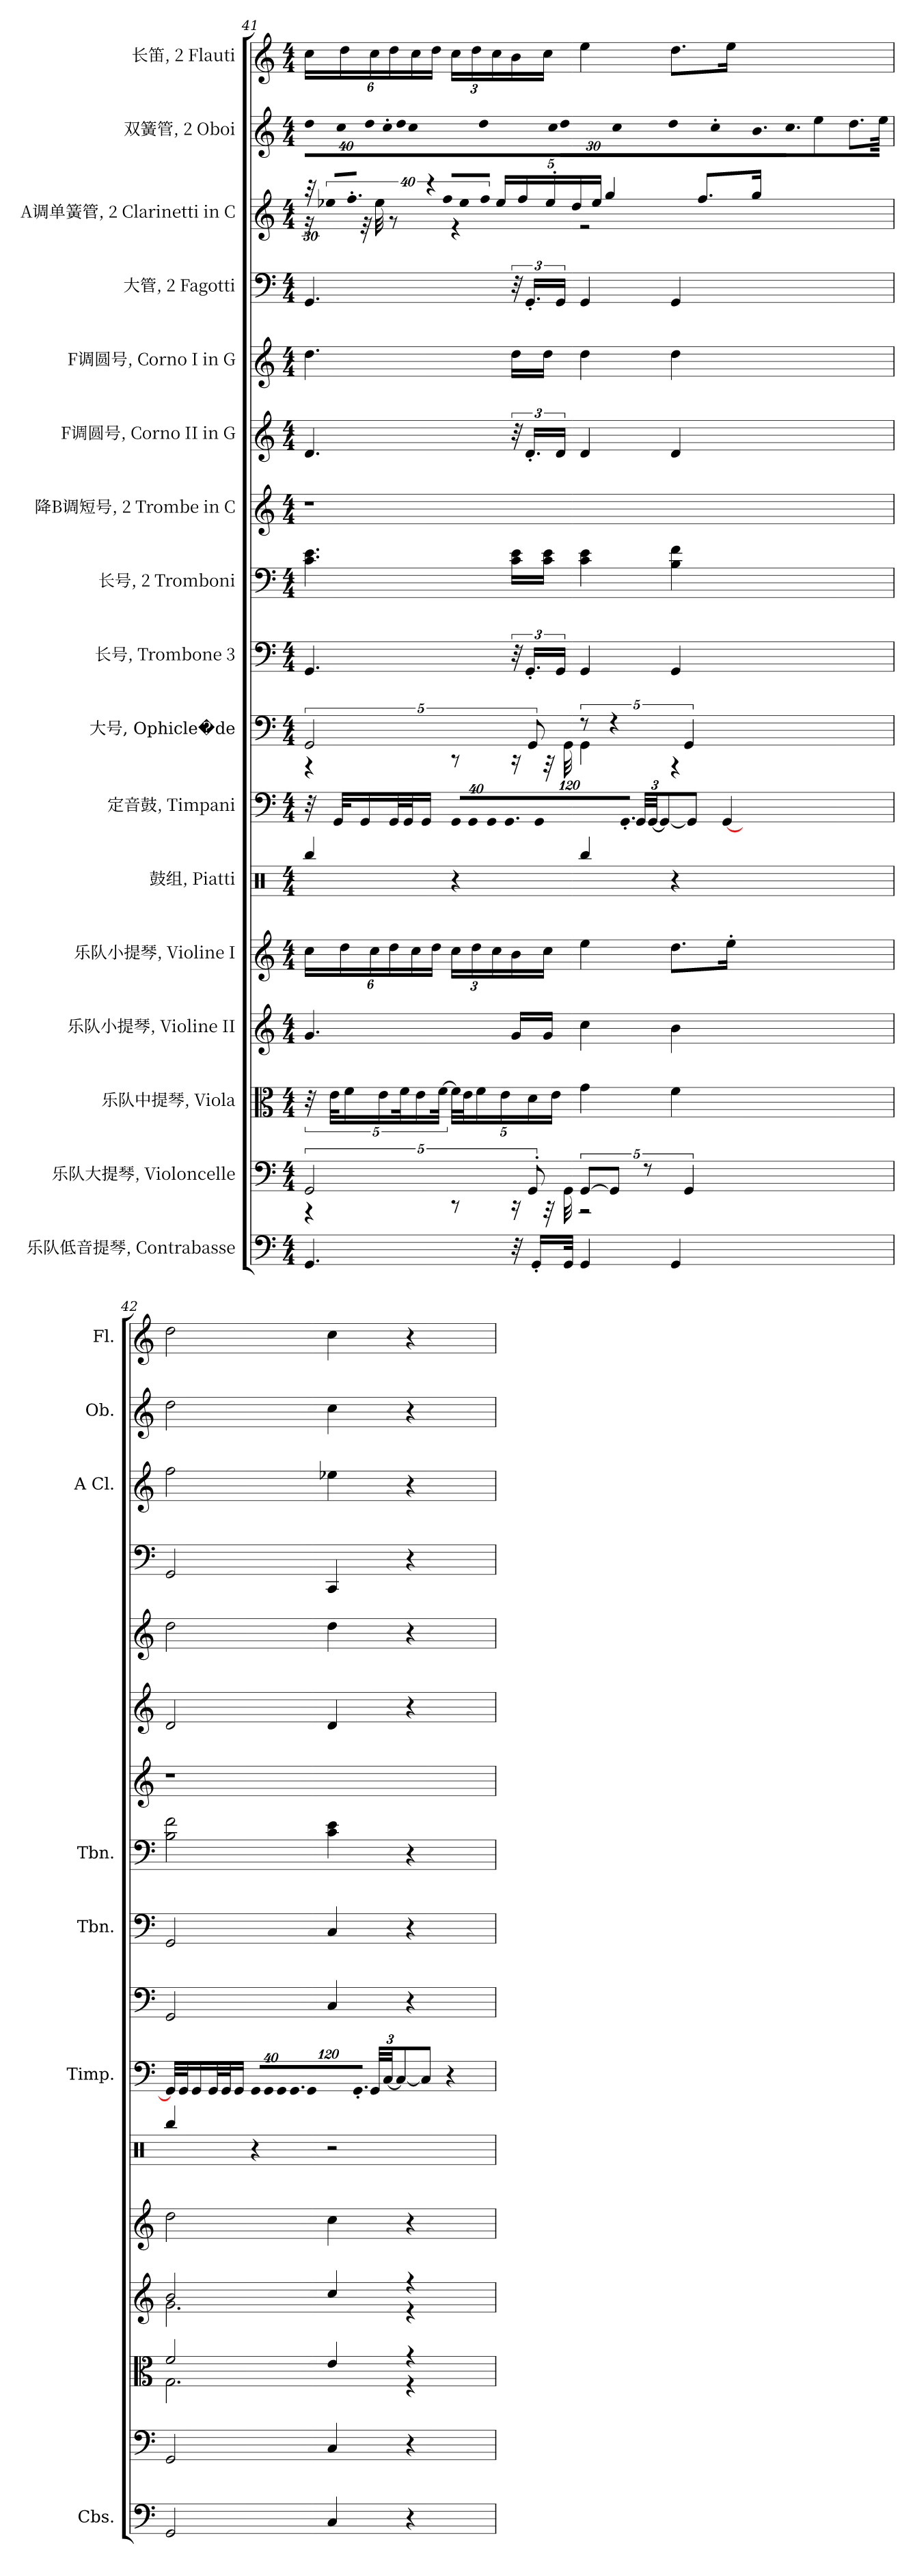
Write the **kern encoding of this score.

**kern	**kern	**kern	**kern	**kern	**kern	**kern	**kern	**kern	**kern	**kern	**kern	**kern	**kern	**kern	**kern	**kern
*part17	*part16	*part15	*part14	*part13	*part12	*part11	*part10	*part9	*part8	*part7	*part6	*part5	*part4	*part3	*part2	*part1
*staff17	*staff16	*staff15	*staff14	*staff13	*staff12	*staff11	*staff10	*staff9	*staff8	*staff7	*staff6	*staff5	*staff4	*staff3	*staff2	*staff1
*I"乐队低音提琴, Contrabasse	*I"乐队大提琴, Violoncelle	*I"乐队中提琴, Viola	*I"乐队小提琴, Violine II	*I"乐队小提琴, Violine I	*I"鼓组, Piatti	*I"定音鼓, Timpani	*I"大号, Ophicle�de	*I"长号, Trombone 3	*I"长号, 2 Tromboni	*I"降B调短号, 2 Trombe in C	*I"F调圆号, Corno II in G	*I"F调圆号, Corno I in G	*I"大管, 2 Fagotti	*I"A调单簧管, 2 Clarinetti in C	*I"双簧管, 2 Oboi	*I"长笛, 2 Flauti
*I'Cbs.	*	*	*	*	*	*I'Timp.	*	*I'Tbn.	*I'Tbn.	*	*	*	*	*I'A Cl.	*I'Ob.	*I'Fl.
*clefF4	*clefF4	*clefC3	*clefG2	*clefG2	*clefX	*clefF4	*clefF4	*clefF4	*clefF4	*clefG2	*clefG2	*clefG2	*clefF4	*clefG2	*clefG2	*clefG2
*ITrd7c12	*	*	*	*	*	*	*	*	*	*ITrd1c2	*ITrd4c7	*ITrd4c7	*	*ITrd2c3	*	*
*k[]	*k[]	*k[]	*k[]	*k[]	*k[]	*k[]	*k[]	*k[]	*k[]	*k[b-e-]	*k[b-]	*k[b-]	*k[]	*k[f#c#g#]	*k[]	*k[]
*M4/4	*M4/4	*M4/4	*M4/4	*M4/4	*M4/4	*M4/4	*M4/4	*M4/4	*M4/4	*M4/4	*M4/4	*M4/4	*M4/4	*M4/4	*M4/4	*M4/4
*MM162	*MM162	*MM162	*MM162	*MM162	*MM162	*MM162	*MM162	*MM162	*MM162	*MM162	*MM162	*MM162	*MM162	*MM162	*MM162	*MM162
=41	=41	=41	=41	=41	=41	=41	=41	=41	=41	=41	=41	=41	=41	=41	=41	=41
*	*^	*	*	*	*	*	*	*	*	*	*	*	*	*	*	*
*	*	*	*	*	*Xbrackettup	*	*	*	*	*	*	*	*	*	*	*	*
*	*	*	*	*	*	*	*	*^	*	*	*	*	*	*	*	*	*
!	!	!	!	!	!	!	!	!	!	!	!	!	!	!	!	!LO:N:vis=64	!	!
*	*	*	*	*	*	*	*	*	*	*	*	*	*	*	*	*^	*	*
*	*	*	*	*	*	*	*	*	*	*	*	*	*	*	*	*	*	*Xbrackettup	*
!	!	!	!	!	!	!	!	!	!	!	!	!	!	!	!	!	!	!LO:N:vis=32	!
*	*	*	*	*	*	*	*	*	*	*	*	*	*	*	*	*	*	*	*Xbrackettup
4.GGG/	5%2GG/	4r	40r	4.g/	24cc\LL	4Rbb/	32r	5%2GG/	4r	4.GG/	4.c\ 4.e\	1r	4.G/	4.g\	4.GG/	960%17r	16r	640%23dd\LLL	24cc\LL
!	!	!	!	!	!	!	!	!	!	!	!	!	!	!	!	!LO:N:vis=32	!	!	!
.	.	.	.	.	.	.	.	.	.	.	.	.	.	.	.	640%23ccn/LLL	.	.	.
.	.	.	40e\KLL	.	.	.	.	.	.	.	.	.	.	.	.	.	.	.	.
.	.	.	.	.	.	.	32GG/KLL	.	.	.	.	.	.	.	.	.	.	.	.
!	!	!	!	!	!	!	!	!	!	!	!	!	!	!	!	!	!	!LO:N:vis=32	!
.	.	.	.	.	.	.	.	.	.	.	.	.	.	.	.	.	.	640%23cc\	.
.	.	.	.	.	24dd\	.	.	.	.	.	.	.	.	.	.	.	.	.	24dd\
.	.	.	20f\	.	.	.	.	.	.	.	.	.	.	.	.	.	.	.	.
!	!	!	!	!	!	!	!	!	!	!	!	!	!	!	!	!LO:N:vis=32.	!	!	!
.	.	.	.	.	.	.	.	.	.	.	.	.	.	.	.	1920%103dd'/JJJ	.	.	.
.	.	.	.	.	.	.	16GG/	.	.	.	.	.	.	.	.	.	32r	.	.
!	!	!	!	!	!	!	!	!	!	!	!	!	!	!	!	!	!	!LO:N:vis=32	!
.	.	.	.	.	.	.	.	.	.	.	.	.	.	.	.	.	.	640%23dd\	.
.	.	.	.	.	24cc\	.	.	.	.	.	.	.	.	.	.	.	.	.	24cc\
.	.	.	.	.	.	.	.	.	.	.	.	.	.	.	.	.	32cc\	.	.
.	.	.	20e\	.	.	.	.	.	.	.	.	.	.	.	.	.	.	.	.
!	!	!	!	!	!	!	!	!	!	!	!	!	!	!	!	!LO:N:vis=32	!	!	!
.	.	.	.	.	.	.	.	.	.	.	.	.	.	.	.	640%23r	.	.	.
!	!	!	!	!	!	!	!	!	!	!	!	!	!	!	!	!	!	!LO:N:vis=32	!
.	.	.	.	.	.	.	.	.	.	.	.	.	.	.	.	.	.	640%23cc'\	.
.	.	.	.	.	24dd\	.	32GG/L	.	.	.	.	.	.	.	.	.	8r	.	24dd\
!	!	!	!	!	!	!	!	!	!	!	!	!	!	!	!	!LO:N:vis=32	!	!	!
.	.	.	.	.	.	.	.	.	.	.	.	.	.	.	.	640%23dd/LLL	.	.	.
!	!	!	!	!	!	!	!	!	!	!	!	!	!	!	!	!	!	!LO:N:vis=256%9	!
.	.	.	.	.	.	.	.	.	.	.	.	.	.	.	.	.	.	960%17dd\K	.
.	.	.	40f\K	.	.	.	.	.	.	.	.	.	.	.	.	.	.	.	.
.	.	.	.	.	.	.	32GG/J	.	.	.	.	.	.	.	.	.	.	.	.
!	!	!	!	!	!	!	!	!	!	!	!	!	!	!	!	!	!	!LO:N:vis=32	!
.	.	.	.	.	.	.	.	.	.	.	.	.	.	.	.	.	.	640%23cc\	.
.	.	.	.	.	24cc\	.	.	.	.	.	.	.	.	.	.	.	.	.	24cc\
.	.	.	20e\	.	.	.	.	.	.	.	.	.	.	.	.	.	.	.	.
!	!	!	!	!	!	!	!	!	!	!	!	!	!	!	!	!LO:N:vis=32	!	!	!
.	.	.	.	.	.	.	.	.	.	.	.	.	.	.	.	640%23cc/	.	.	.
.	.	.	.	.	.	.	16GG/JJ	.	.	.	.	.	.	.	.	.	.	.	.
!	!	!	!	!	!	!	!	!	!	!	!	!	!	!	!	!	!	!LO:N:vis=32	!
.	.	.	.	.	.	.	.	.	.	.	.	.	.	.	.	.	.	640%23dd\	.
.	.	.	.	.	24dd\JJ	.	.	.	.	.	.	.	.	.	.	.	.	.	24dd\JJ
!	!	!	!	!	!	!	!	!	!	!	!	!	!	!	!	!LO:N:vis=32	!	!	!
.	.	.	.	.	.	.	.	.	.	.	.	.	.	.	.	640%23dd/JJJ	.	.	.
.	.	.	[40f\JJk	.	.	.	.	.	.	.	.	.	.	.	.	.	.	.	.
!	!	!	!	!	!	!	!	!	!	!	!	!	!	!	!	!	!	!LO:N:vis=256%9	!
.	.	.	.	.	.	.	.	.	.	.	.	.	.	.	.	.	.	960%17cc\JJJk	.
*	*	*	*Xbrackettup	*	*	*	*Xbrackettup	*	*	*	*	*	*	*	*	*	*	*	*
*	*	*	*	*	*	*	*	*	*	*	*	*	*	*	*	*	*	*	*MM171
!	!	!	!	!	!	!	!LO:N:vis=32	!	!	!	!	!	!	!	!	!	!	!	!
.	.	8r	40f\LLL]	.	24cc\LL	4r	640%23GG/LLL	.	8r	.	.	.	.	.	.	.	4r	.	24cc\LL
*	*	*	*	*	*	*	*	*	*	*	*	*	*	*	*	*Xbrackettup	*	*	*
!	!	!	!	!	!	!	!	!	!	!	!	!	!	!	!	!	!	!LO:N:vis=32	!
.	.	.	.	.	.	.	.	.	.	.	.	.	.	.	.	20cc/LL	.	640%23dd\LLL	.
.	.	.	40e\J	.	.	.	.	.	.	.	.	.	.	.	.	.	.	.	.
!	!	!	!	!	!	!	!LO:N:vis=32	!	!	!	!	!	!	!	!	!	!	!	!
.	.	.	.	.	.	.	640%23GG/	.	.	.	.	.	.	.	.	.	.	.	.
!	!	!	!	!	!	!	!	!	!	!	!	!	!	!	!	!	!	!LO:N:vis=32	!
.	.	.	.	.	.	.	.	.	.	.	.	.	.	.	.	.	.	640%23cc\	.
.	.	.	.	.	24dd\	.	.	.	.	.	.	.	.	.	.	.	.	.	24dd\
.	.	.	20f\	.	.	.	.	.	.	.	.	.	.	.	.	.	.	.	.
.	.	.	.	.	.	.	.	.	.	.	.	.	.	.	.	20dd/	.	.	.
!	!	!	!	!	!	!	!LO:N:vis=32	!	!	!	!	!	!	!	!	!	!	!	!
.	.	.	.	.	.	.	640%23GG/	.	.	.	.	.	.	.	.	.	.	.	.
!	!	!	!	!	!	!	!	!	!	!	!	!	!	!	!	!	!	!LO:N:vis=32	!
.	.	.	.	.	.	.	.	.	.	.	.	.	.	.	.	.	.	640%23dd\	.
.	.	.	.	.	24cc\	.	.	.	.	.	.	.	.	.	.	.	.	.	24cc\
.	.	.	20e\	.	.	.	.	.	.	.	.	.	.	.	.	.	.	.	.
.	.	.	.	.	.	.	.	.	.	.	.	.	.	.	.	20cc'/	.	.	.
!	!	!	!	!	!	!	!LO:N:vis=32.	!	!	!	!	!	!	!	!	!	!	!	!
.	.	.	.	.	.	.	1920%103GG/	.	.	.	.	.	.	.	.	.	.	.	.
!	!	!	!	!	!	!	!	!	!	!	!	!	!	!	!	!	!	!LO:N:vis=32	!
.	.	.	.	.	.	.	.	.	.	.	.	.	.	.	.	.	.	640%23cc'\	.
32r	.	16r	.	16g/LL	16b\	.	.	.	16r	48r	16c\ 16e\LL	.	48r	16g\LL	48r	.	.	.	16b\
!	!	!	!	!	!	!	!	!	!	!	!	!	!	!	!	!	!	!LO:N:vis=32.	!
.	.	.	.	.	.	.	.	.	.	.	.	.	.	.	.	.	.	1920%103b\	.
.	.	.	.	.	.	.	.	.	.	24.GG'/LL	.	.	24.G'/LL	.	24.GG'/LL	.	.	.	.
.	10GG'/	.	20d\	.	.	.	.	10GG/	.	.	.	.	.	.	.	.	.	.	.
.	.	.	.	.	.	.	.	.	.	.	.	.	.	.	.	20b/	.	.	.
16GGG'/LL	.	.	.	.	.	.	.	.	.	.	.	.	.	.	.	.	.	.	.
!	!	!	!	!	!	!	!LO:N:vis=32	!	!	!	!	!	!	!	!	!	!	!	!
.	.	.	.	.	.	.	640%23GG/	.	.	.	.	.	.	.	.	.	.	.	.
.	.	32r	.	16g/JJ	16cc\JJ	.	.	.	32r	.	16c\ 16e\JJ	.	.	16g\JJ	.	.	.	.	16cc\JJ
!	!	!	!	!	!	!	!LO:N:vis=32.	!	!	!	!	!	!	!	!	!	!	!	!
.	.	.	.	.	.	.	1920%103GG'/JJJ	.	.	.	.	.	.	.	.	.	.	.	.
!	!	!	!	!	!	!	!	!	!	!	!	!	!	!	!	!	!	!LO:N:vis=32.	!
.	.	.	.	.	.	.	.	.	.	.	.	.	.	.	.	.	.	1920%103cc\JJJ	.
.	.	.	20e\JJ	.	.	.	.	.	.	.	.	.	.	.	.	.	.	.	.
.	.	.	.	.	.	.	.	.	.	.	.	.	.	.	.	20cc/JJ	.	.	.
.	.	.	.	.	.	.	.	.	.	24GG/JJ	.	.	24G/JJ	.	24GG/JJ	.	.	.	.
32GGG/JJk	.	32GG\	.	.	.	.	.	.	32GG\	.	.	.	.	.	.	.	.	.	.
*	*	*	*	*	*	*	*	*	*	*	*	*	*	*	*	*	*	*	*MM164
4GGG/	[10GG/L	2r	4g\	4cc\	4ee\	4Rbb/	.	10r	4GG\	4GG/	4c\ 4e\	.	4G/	4g\	4GG/	.	2r	.	4ee\
.	.	.	.	.	.	.	48GG/LLL	.	.	.	.	.	.	.	.	4ee/	.	.	.
.	.	.	.	.	.	.	.	.	.	.	.	.	.	.	.	.	.	4ee\	.
.	.	.	.	.	.	.	[48GG/JJ	.	.	.	.	.	.	.	.	.	.	.	.
.	.	.	.	.	.	.	12GG/_	.	.	.	.	.	.	.	.	.	.	.	.
.	10GG/J]	.	.	.	.	.	.	5r	.	.	.	.	.	.	.	.	.	.	.
.	.	.	.	.	.	.	8GG/J]	.	.	.	.	.	.	.	.	.	.	.	.
.	10r	.	.	.	.	.	.	.	.	.	.	.	.	.	.	.	.	.	.
*	*	*	*	*	*	*	*	*	*	*	*	*	*	*	*	*	*	*	*MM171
4GGG/	.	.	4f\	4b\	8.dd\L	4r	.	.	4r	4GG/	4B\ 4f\	.	4G/	4g\	4GG/	.	.	.	8.dd\L
.	.	.	.	.	.	.	[4GG/	.	.	.	.	.	.	.	.	8.dd/L	.	.	.
.	.	.	.	.	.	.	.	.	.	.	.	.	.	.	.	.	.	8.dd\L	.
.	5GG/	.	.	.	.	.	.	5GG/	.	.	.	.	.	.	.	.	.	.	.
.	.	.	.	.	16ee'\Jk	.	.	.	.	.	.	.	.	.	.	.	.	.	16ee\Jk
.	.	.	.	.	.	.	.	.	.	.	.	.	.	.	.	16ee/Jk	.	.	.
.	.	.	.	.	.	.	.	.	.	.	.	.	.	.	.	.	.	16ee\Jk	.
480ryy	480ryy	480ryy	480ryy	480ryy	480ryy	480ryy	.	480ryy	480ryy	480ryy	480ryy	480ryy	480ryy	480ryy	480ryy	.	960ryy	.	480ryy
.	.	.	.	.	.	.	960ryy	.	.	.	.	.	.	.	.	960ryy	960ryy	.	.
*	*v	*v	*	*	*	*	*	*v	*v	*	*	*	*	*	*	*v	*v	*	*
!!LO:PB:g=z
=42	=42	=42	=42	=42	=42	=42	=42	=42	=42	=42	=42	=42	=42	=42	=42	=42
*	*	*	*	*	*	*	*	*	*	*	*	*	*	*	*	*MM162
*	*	*^	*^	*	*	*	*	*	*	*	*	*	*	*	*	*
2GGG/	2GG/	2f/	2.G\	2b/	2.g\	2dd\	4Rbb/	32GG/LLL]	2GG/	2GG/	2B\ 2f\	1r	2G/	2g\	2GG/	2dd\	2dd\	2dd\
.	.	.	.	.	.	.	.	32GG/J	.	.	.	.	.	.	.	.	.	.
.	.	.	.	.	.	.	.	16GG/	.	.	.	.	.	.	.	.	.	.
.	.	.	.	.	.	.	.	32GG/L	.	.	.	.	.	.	.	.	.	.
.	.	.	.	.	.	.	.	32GG/J	.	.	.	.	.	.	.	.	.	.
.	.	.	.	.	.	.	.	16GG/JJ	.	.	.	.	.	.	.	.	.	.
!	!	!	!	!	!	!	!	!LO:N:vis=32	!	!	!	!	!	!	!	!	!	!
.	.	.	.	.	.	.	4r	640%23GG/LLL	.	.	.	.	.	.	.	.	.	.
!	!	!	!	!	!	!	!	!LO:N:vis=32	!	!	!	!	!	!	!	!	!	!
.	.	.	.	.	.	.	.	640%23GG/	.	.	.	.	.	.	.	.	.	.
!	!	!	!	!	!	!	!	!LO:N:vis=32	!	!	!	!	!	!	!	!	!	!
.	.	.	.	.	.	.	.	640%23GG/	.	.	.	.	.	.	.	.	.	.
!	!	!	!	!	!	!	!	!LO:N:vis=32.	!	!	!	!	!	!	!	!	!	!
.	.	.	.	.	.	.	.	1920%103GG/	.	.	.	.	.	.	.	.	.	.
!	!	!	!	!	!	!	!	!LO:N:vis=32	!	!	!	!	!	!	!	!	!	!
.	.	.	.	.	.	.	.	640%23GG/	.	.	.	.	.	.	.	.	.	.
!	!	!	!	!	!	!	!	!LO:N:vis=32.	!	!	!	!	!	!	!	!	!	!
.	.	.	.	.	.	.	.	1920%103GG'/JJJ	.	.	.	.	.	.	.	.	.	.
*	*	*	*	*	*	*	*	*	*	*	*	*	*	*	*	*	*	*MM164
4CC/	4C/	4e/	.	4cc/	.	4cc\	2r	.	4C/	4C/	4c\ 4e\	.	4G/	4g\	4CC/	4ccn\	4cc\	4cc\
.	.	.	.	.	.	.	.	48GG/LLL	.	.	.	.	.	.	.	.	.	.
.	.	.	.	.	.	.	.	[48C/JJ	.	.	.	.	.	.	.	.	.	.
.	.	.	.	.	.	.	.	12C/_	.	.	.	.	.	.	.	.	.	.
.	.	.	.	.	.	.	.	8C/J]	.	.	.	.	.	.	.	.	.	.
*	*	*	*	*	*	*	*	*	*	*	*	*	*	*	*	*	*	*MM171
4r	4r	4r	4r	4r	4r	4r	.	.	4r	4r	4r	.	4r	4r	4r	4r	4r	4r
.	.	.	.	.	.	.	.	4r	.	.	.	.	.	.	.	.	.	.
960ryy	960ryy	960ryy	960ryy	960ryy	960ryy	960ryy	960ryy	.	960ryy	960ryy	960ryy	960ryy	960ryy	960ryy	960ryy	960ryy	960ryy	960ryy
*	*	*v	*v	*	*	*	*	*	*	*	*	*	*	*	*	*	*	*
*	*	*	*v	*v	*	*	*	*	*	*	*	*	*	*	*	*	*
=	=	=	=	=	=	=	=	=	=	=	=	=	=	=	=	=
*-	*-	*-	*-	*-	*-	*-	*-	*-	*-	*-	*-	*-	*-	*-	*-	*-
